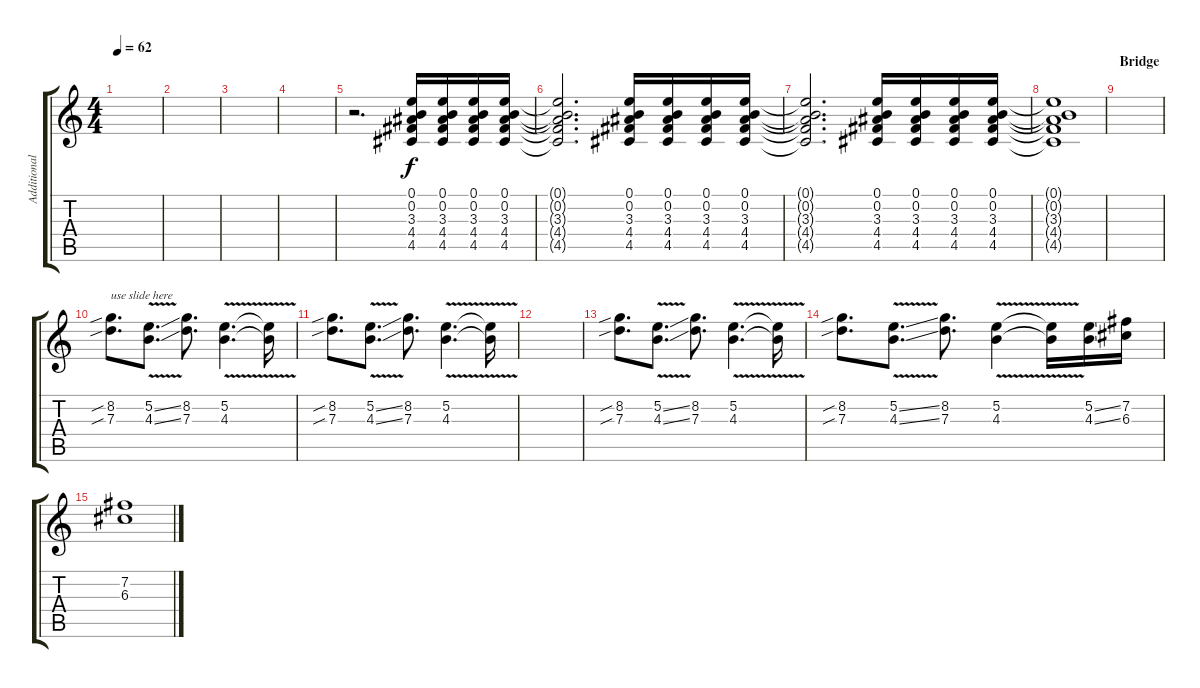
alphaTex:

\track ("Additional Guitar" "Additional") {instrument distortionguitar}
\staff {score tabs}
\tuning (E4 B3 G3 D3 A2 E2) {hide}
\ts (4 4)
\tempo 62
\clef g2
\ks c
|
|
|
|
r.2{d} (0.1 0.2 3.3 4.4 4.5).16 (0.1 0.2 3.3 4.4 4.5).16 (0.1 0.2 3.3 4.4 4.5).16 (0.1 0.2 3.3 4.4 4.5).16 |
(0.1{t} 0.2{t} 3.3{t} 4.4{t} 4.5{t}).2{d} (0.1 0.2 3.3 4.4 4.5).16 (0.1 0.2 3.3 4.4 4.5).16 (0.1 0.2 3.3 4.4 4.5).16 (0.1 0.2 3.3 4.4 4.5).16 |
(0.1{t} 0.2{t} 3.3{t} 4.4{t} 4.5{t}).2{d} (0.1 0.2 3.3 4.4 4.5).16 (0.1 0.2 3.3 4.4 4.5).16 (0.1 0.2 3.3 4.4 4.5).16 (0.1 0.2 3.3 4.4 4.5).16 |
(0.1{t} 0.2{t} 3.3{t} 4.4{t} 4.5{t}).1 |
\section ("" "Bridge")
|
(8.2{sib} 7.3{sib}).8{d txt "use slide here"} (5.2{v ss} 4.3{v ss}).8{d} (8.2 7.3).8{d} (5.2{v} 4.3{v}).4{d} (5.2{t} 4.3{t}).16 |
(8.2{sib} 7.3{sib}).8{d} (5.2{v ss} 4.3{v ss}).8{d} (8.2 7.3).8{d} (5.2{v} 4.3{v}).4{d} (5.2{t} 4.3{t}).16 |
|
(8.2{sib} 7.3{sib}).8{d} (5.2{v ss} 4.3{v ss}).8{d} (8.2 7.3).8{d} (5.2{v} 4.3{v}).4{d} (5.2{t} 4.3{t}).16 |
(8.2{sib} 7.3{sib}).8{d} (5.2{v ss} 4.3{v ss}).8{d} (8.2 7.3).8{d} (5.2{v} 4.3{v}).4 (5.2{t} 4.3{t}).16 (5.2{ss} 4.3{ss}).16 (7.2 6.3).16 |
(7.2 6.3).1
